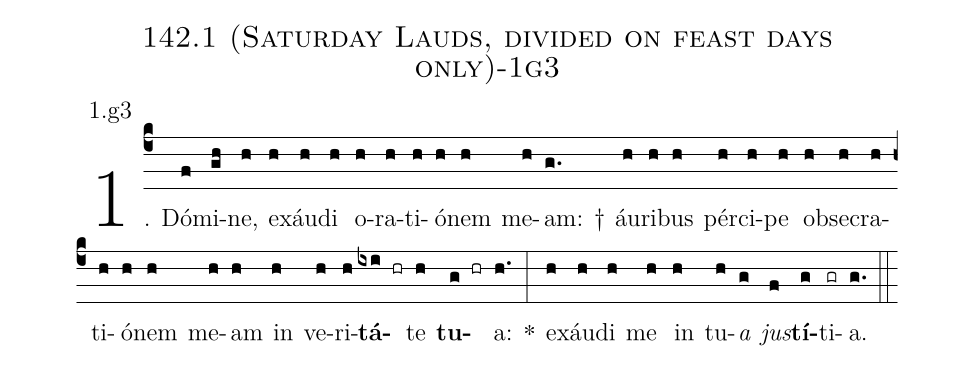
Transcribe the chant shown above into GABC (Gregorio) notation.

name: 142.1 (Saturday Lauds, divided on feast days only)-1g3;
annotation: 1.g3;
%%
(c4)1. Dó(f)mi(gh)ne,(h) ex(h)áu(h)di(h) o(h)ra(h)ti(h)ó(h)nem(h) me(h)am: †(g.) áu(h)ri(h)bus(h) pér(h)ci(h)pe(h) ob(h)se(h)cra(h)ti(h)ó(h)nem(h) me(h)am(h) in(h) ve(h)ri(h)<b>tá</b>(ixi hr)te(h) <b>tu</b>(g hr)a:(h.) *(:) ex(h)áu(h)di(h) me(h) in(h) tu(h)<i>a</i>(g) <i>jus</i>(f)<b>tí</b>(g)ti(gr)a.(g.) (::)
